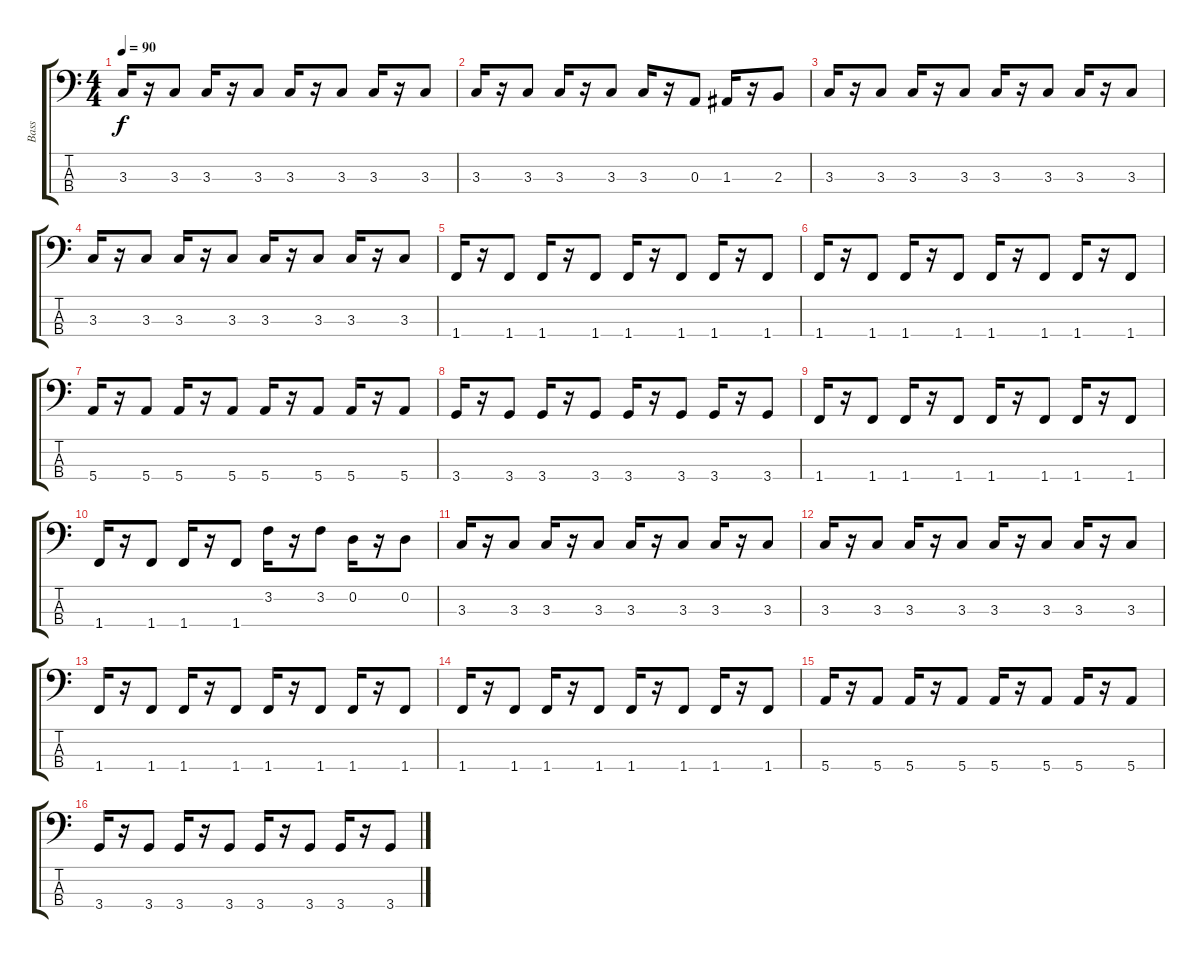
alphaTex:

\track ("Bass" "Bass") {instrument electricbassfinger}
\staff {score tabs}
\tuning (G2 D2 A1 E1) {hide}
\ts (4 4)
\tempo 90
\clef f4
\ks c
3.3.16{dy f} r.16 3.3.8 3.3.16 r.16 3.3.8 3.3.16 r.16 3.3.8 3.3.16 r.16 3.3.8 |
3.3.16 r.16 3.3.8 3.3.16 r.16 3.3.8 3.3.16 r.16 0.3.8 1.3.16 r.16 2.3.8 |
3.3.16 r.16 3.3.8 3.3.16 r.16 3.3.8 3.3.16 r.16 3.3.8 3.3.16 r.16 3.3.8 |
3.3.16 r.16 3.3.8 3.3.16 r.16 3.3.8 3.3.16 r.16 3.3.8 3.3.16 r.16 3.3.8 |
1.4.16 r.16 1.4.8 1.4.16 r.16 1.4.8 1.4.16 r.16 1.4.8 1.4.16 r.16 1.4.8 |
1.4.16 r.16 1.4.8 1.4.16 r.16 1.4.8 1.4.16 r.16 1.4.8 1.4.16 r.16 1.4.8 |
5.4.16 r.16 5.4.8 5.4.16 r.16 5.4.8 5.4.16 r.16 5.4.8 5.4.16 r.16 5.4.8 |
3.4.16 r.16 3.4.8 3.4.16 r.16 3.4.8 3.4.16 r.16 3.4.8 3.4.16 r.16 3.4.8 |
1.4.16 r.16 1.4.8 1.4.16 r.16 1.4.8 1.4.16 r.16 1.4.8 1.4.16 r.16 1.4.8 |
1.4.16 r.16 1.4.8 1.4.16 r.16 1.4.8 3.2.16 r.16 3.2.8 0.2.16 r.16 0.2.8 |
3.3.16 r.16 3.3.8 3.3.16 r.16 3.3.8 3.3.16 r.16 3.3.8 3.3.16 r.16 3.3.8 |
3.3.16 r.16 3.3.8 3.3.16 r.16 3.3.8 3.3.16 r.16 3.3.8 3.3.16 r.16 3.3.8 |
1.4.16 r.16 1.4.8 1.4.16 r.16 1.4.8 1.4.16 r.16 1.4.8 1.4.16 r.16 1.4.8 |
1.4.16 r.16 1.4.8 1.4.16 r.16 1.4.8 1.4.16 r.16 1.4.8 1.4.16 r.16 1.4.8 |
5.4.16 r.16 5.4.8 5.4.16 r.16 5.4.8 5.4.16 r.16 5.4.8 5.4.16 r.16 5.4.8 |
3.4.16 r.16 3.4.8 3.4.16 r.16 3.4.8 3.4.16 r.16 3.4.8 3.4.16 r.16 3.4.8
